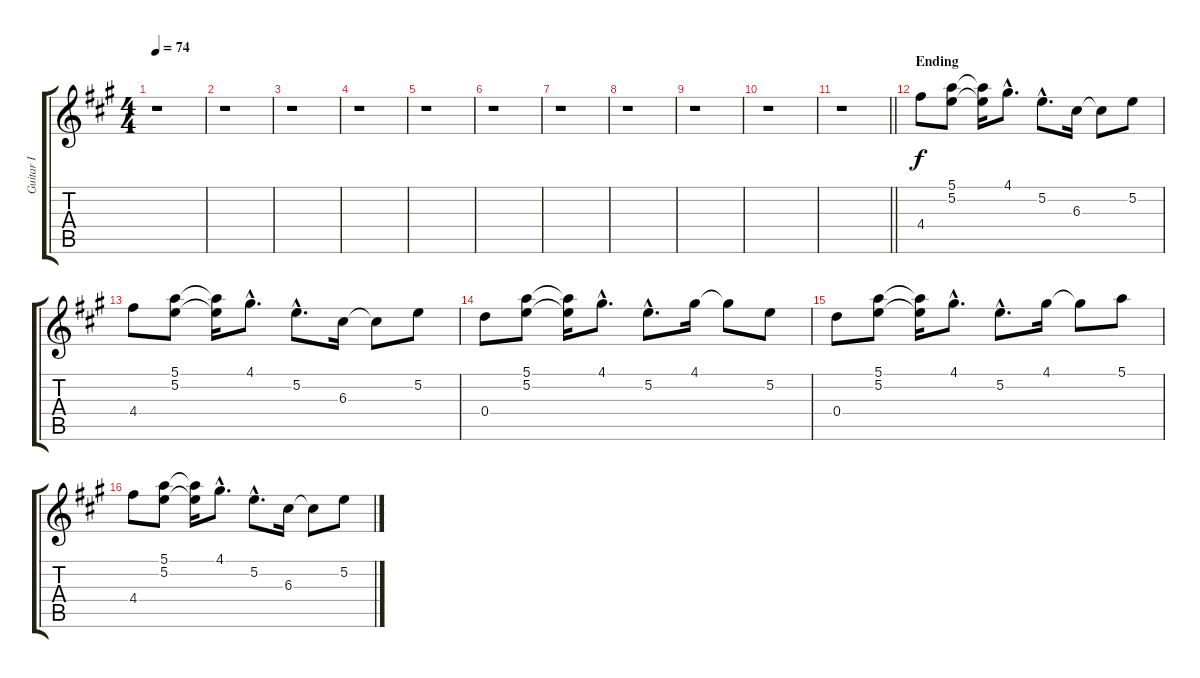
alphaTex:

\track ("Guitar I" "Guitar I") {instrument distortionguitar}
\staff {score tabs}
\tuning (E4 B3 G3 D4 A3 E3) {hide}
\ts (4 4)
\tempo 74
\clef g2
\ks a
r.1{dy f} |
r.1 |
r.1 |
r.1 |
r.1 |
r.1 |
r.1 |
r.1 |
r.1 |
r.1 |
\barLineRight lightlight
r.1 |
\section ("" "Ending")
\ks f#minor
4.4.8 (5.1 5.2).8 (5.1{t} 5.2{t}).16 4.1{hac}.8{d} 5.2{hac}.8{d} 6.3.16 6.3{t}.8 5.2.8 |
4.4.8 (5.1 5.2).8 (5.1{t} 5.2{t}).16 4.1{hac}.8{d} 5.2{hac}.8{d} 6.3.16 6.3{t}.8 5.2.8 |
0.4.8 (5.1 5.2).8 (5.1{t} 5.2{t}).16 4.1{hac}.8{d} 5.2{hac}.8{d} 4.1.16 4.1{t}.8 5.2.8 |
0.4.8 (5.1 5.2).8 (5.1{t} 5.2{t}).16 4.1{hac}.8{d} 5.2{hac}.8{d} 4.1.16 4.1{t}.8 5.1.8 |
4.4.8 (5.1 5.2).8 (5.1{t} 5.2{t}).16 4.1{hac}.8{d} 5.2{hac}.8{d} 6.3.16 6.3{t}.8 5.2.8
